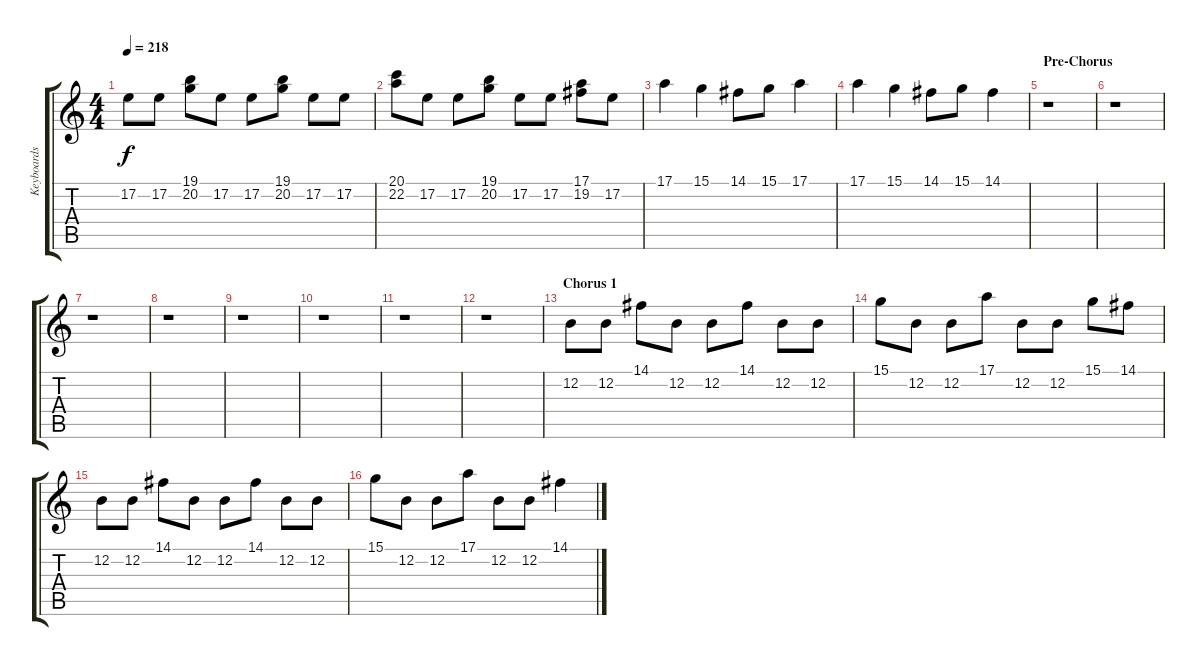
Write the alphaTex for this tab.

\track ("Keyboards 1" "Keyboards ") {instrument musicbox}
\staff {score tabs}
\tuning (E4 B3 G3 D3 A2 E2) {hide}
\ts (4 4)
\tempo 218
\clef g2
\ks c
17.2.8{dy f} 17.2.8 (19.1 20.2).8 17.2.8 17.2.8 (19.1 20.2).8 17.2.8 17.2.8 |
(20.1 22.2).8 17.2.8 17.2.8 (19.1 20.2).8 17.2.8 17.2.8 (17.1 19.2).8 17.2.8 |
17.1.4 15.1.4 14.1.8 15.1.8 17.1.4 |
17.1.4 15.1.4 14.1.8 15.1.8 14.1.4 |
\section ("" "Pre-Chorus")
r.1 |
r.1 |
r.1 |
r.1 |
r.1 |
r.1 |
r.1 |
r.1 |
\section ("" "Chorus 1")
12.2.8 12.2.8 14.1.8 12.2.8 12.2.8 14.1.8 12.2.8 12.2.8 |
15.1.8 12.2.8 12.2.8 17.1.8 12.2.8 12.2.8 15.1.8 14.1.8 |
12.2.8 12.2.8 14.1.8 12.2.8 12.2.8 14.1.8 12.2.8 12.2.8 |
15.1.8 12.2.8 12.2.8 17.1.8 12.2.8 12.2.8 14.1.4
